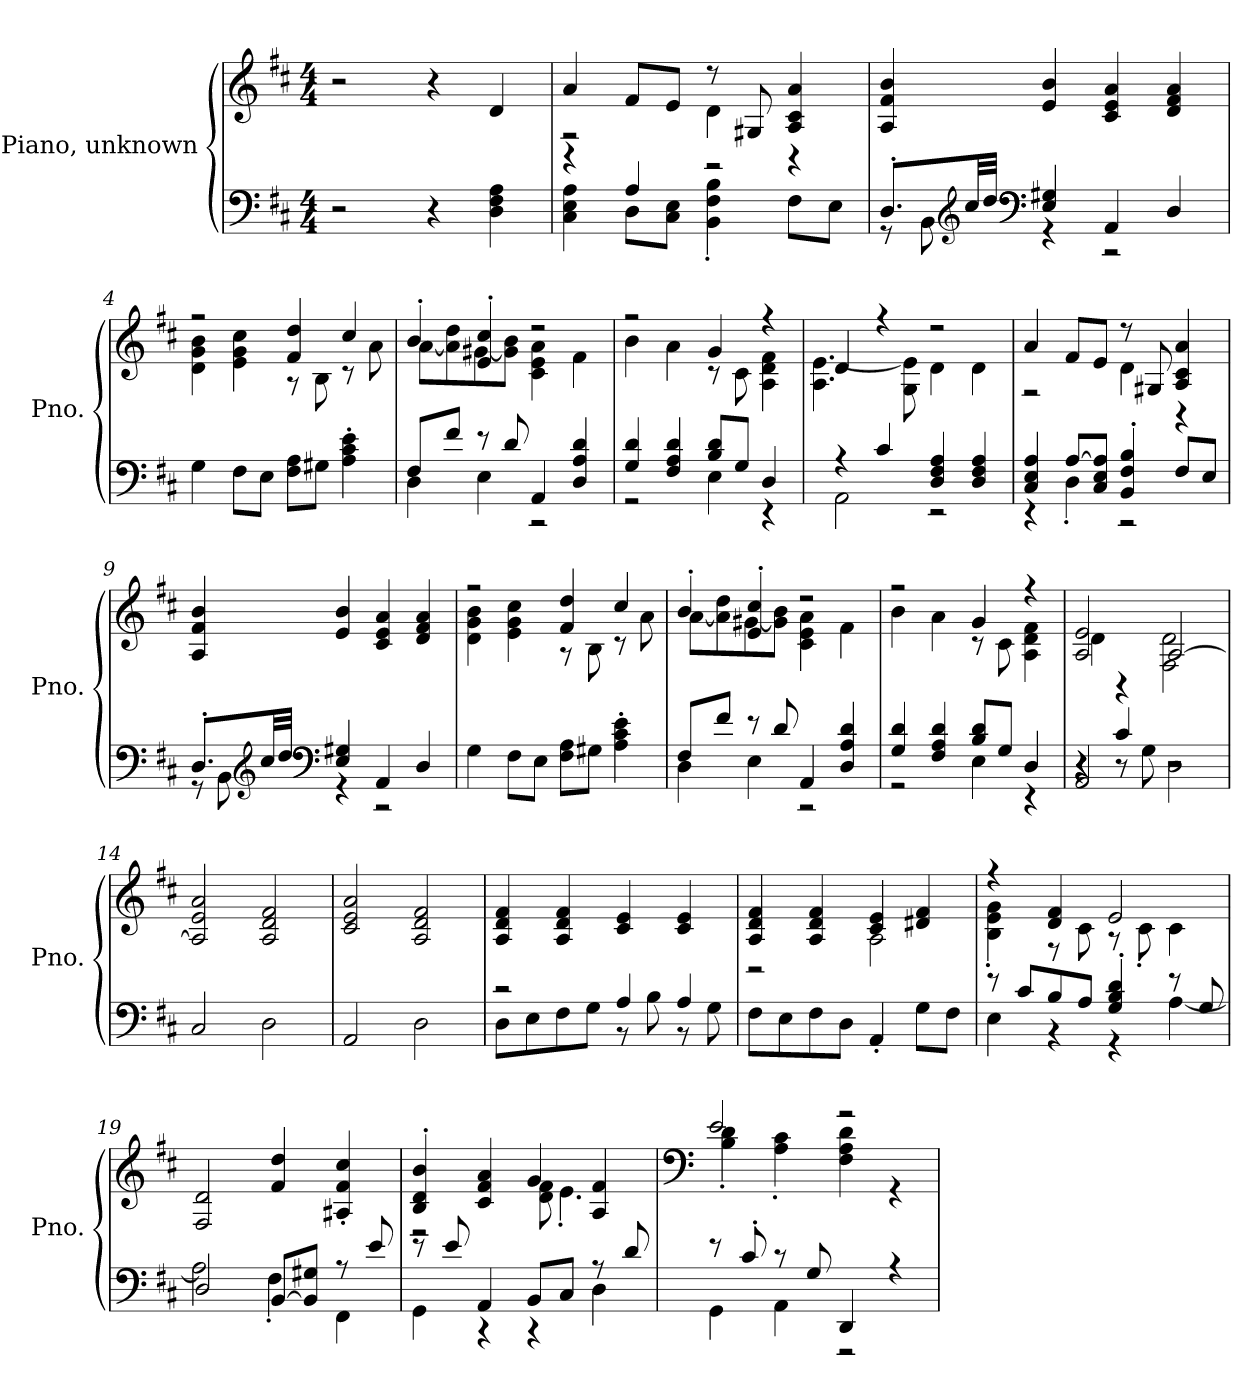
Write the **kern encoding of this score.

**kern	**kern
*part1	*part1
*staff2	*staff1
*I"Piano, unknown	*
*I'Pno.	*
*clefF4	*clefG2
*k[f#c#]	*k[f#c#]
*M4/4	*M4/4
*MM120	*MM120
=1	=1
2r	2r
4r	4r
4D\ 4F#\ 4A\	4d/
=2	=2
*^	*^
4r	4C#\ 4E\ 4A\	4a/	2r
4A/	8D\L	8f#/L	.
.	8C#\ 8E\J	8e/J	.
2r	4BB\' 4F#\' 4B\'	8r	4d\
.	.	8G#X/	.
.	8F#\L	4A/ 4c#/ 4a/	4r
.	8E\J	.	.
*	*	*v	*v
=3	=3	=3
8.D'/L	8r	4A/ 4f#/ 4b/
.	8BB\	.
*clefG2	*	*
32cc#/LL	.	.
32dd/JJJ	.	.
*clefF4	*	*
4E/ 4G#X/	4r	4e/ 4b/
4AA/	2r	4c#/ 4e/ 4a/
4D/	.	4d/ 4f#/ 4a/
*v	*v	*
=4	=4
*	*^
4G\	2r	4d\ 4g\ 4b\
8F#\L	.	4e\ 4g\ 4cc#\
8E\J	.	.
8F#\ 8A\L	4f#/ 4dd/	8r
8G#X\J	.	8B\
4A\' 4c#\' 4e\'	4cc#/	8r
.	.	8a\
!!LO:LB:g=z	!!
=5	=5	=5
*^	*	*
8F#/L	4D\	4b'/	[8a\L
8f#/J	.	.	8a\] 8dd\
8r	4E\	4e/' 4cc#/'	[8g#X\
8d/	.	.	8g#\] 8b\J
4AA/	2r	2r	4c#\ 4e\ 4a\
4D/ 4A/ 4d/	.	.	4f#\
=6	=6	=6	=6
4G/ 4d/	2r	2r	4b\
4F#/ 4A/ 4d/	.	.	4a\
8B/ 8d/L	4E\	4g/	8r
8G/J	.	.	8c#\
4D/	4r	4r	4A\ 4d\ 4f#\
=7	=7	=7	=7
4r	2AA\	4d/	4.A\ [4.e\
4c#/	.	4r	.
.	.	.	8G\ 8e\]
4D/ 4F#/ 4A/	2r	2r	4d\
4D/ 4F#/ 4A/	.	.	4d\
=8	=8	=8	=8
4C#/ 4E/ 4A/	4r	4a/	2r
[8A/L	4D'\	8f#/L	.
8C#/ 8E/ 8A/]J	.	8e/J	.
4BB/' 4F#/' 4B/'	2r	8r	4d\
.	.	8G#X/	.
8F#/L	.	4A/ 4c#/ 4a/	4r
8E/J	.	.	.
*	*	*v	*v
!!LO:LB:g=z
=9	=9	=9
8.D'/L	8r	4A/ 4f#/ 4b/
.	8BB\	.
*clefG2	*	*
32cc#/LL	.	.
32dd/JJJ	.	.
*clefF4	*	*
4E/ 4G#X/	4r	4e/ 4b/
4AA/	2r	4c#/ 4e/ 4a/
4D/	.	4d/ 4f#/ 4a/
*v	*v	*
=10	=10
*	*^
4G\	2r	4d\ 4g\ 4b\
8F#\L	.	4e\ 4g\ 4cc#\
8E\J	.	.
8F#\ 8A\L	4f#/ 4dd/	8r
8G#X\J	.	8B\
4A\' 4c#\' 4e\'	4cc#/	8r
.	.	8a\
=11	=11	=11
*^	*	*
8F#/L	4D\	4b'/	[8a\L
8f#/J	.	.	8a\] 8dd\
8r	4E\	4e/' 4cc#/'	[8g#X\
8d/	.	.	8g#\] 8b\J
4AA/	2r	2r	4c#\ 4e\ 4a\
4D/ 4A/ 4d/	.	.	4f#\
=12	=12	=12	=12
4G/ 4d/	2r	2r	4b\
4F#/ 4A/ 4d/	.	.	4a\
8B/ 8d/L	4E\	4g/	8r
8G/J	.	.	8c#\
4D/	4r	4r	4A\ 4d\ 4f#\
!!LO:LB:g=z	!!
=13	=13	=13	=13
*	*^	*	*
4r	4r	2AA/	2A/ 2e/	4d\
4c#/	8r	.	.	4r
.	8G\	.	.	.
2r	2D\	2r	[2A/	2F#\ 2d\
*v	*v	*v	*	*
*	*v	*v
=14	=14
2C#/	2A/] 2e/ 2a/
2D\	2A/ 2d/ 2f#/
=15	=15
2AA/	2c#/ 2e/ 2a/
2D\	2A/ 2d/ 2f#/
=16	=16
*^	*
2r	8D\L	4A/ 4d/ 4f#/
.	8E\	.
.	8F#\	4A/ 4d/ 4f#/
.	8G\J	.
4A/	8r	4c#/ 4e/
.	8B\	.
4A/	8r	4c#/ 4e/
.	8G\	.
*v	*v	*
=17	=17
*	*^
8F#\L	4A/ 4d/ 4f#/	2r
8E\	.	.
8F#\	4A/ 4d/ 4f#/	.
8D\J	.	.
4AA'/	4c#/ 4e/	2A\
8G\L	4d#X/ 4f#/	.
8F#\J	.	.
=18	=18	=18
*^	*	*
8r	4E\	4r	4B\' 4e\' 4g\'
8c#/L	.	.	.
8B/	4r	4d/ 4f#/	8r
8A/J	.	.	8c#\
4G/' 4B/' 4d/'	4r	2e/	8r
.	.	.	8c#'\
8r	[4A\	.	4c#\
8G/	.	.	.
*	*	*v	*v
!!LO:LB:g=z
=19	=19	=19
2D/	2A\]	2F#/ 2d/
[8BB/L	4F#'\	4f#/ 4dd/
8BB/] 8G#X/J	.	.
8r	4FF#\	4A#X/' 4f#/' 4cc#/'
8e/	.	.
=20	=20	=20
*	*	*^
8r	4GG\	4B/' 4d/' 4b/'	2r
8e/	.	.	.
4AA/	4r	4c#/ 4f#/ 4a/	.
8BB/L	4r	4g/	8d\ 8f#\
8C#/J	.	.	4.e'\
8r	4D\	4A/ 4f#/	.
8d/	.	.	.
=21	=21	=21	=21
*	*	*clefF4	*
8r	4GG\	2e/	4B\' 4d\'
8c#'/	.	.	.
8r	4AA\	.	4A\' 4c#\'
8G/	.	.	.
4DD/	2r	2r	4F#\ 4A\ 4d\
4r	.	.	4r
*v	*v	*	*
*	*v	*v
=	=
*-	*-
